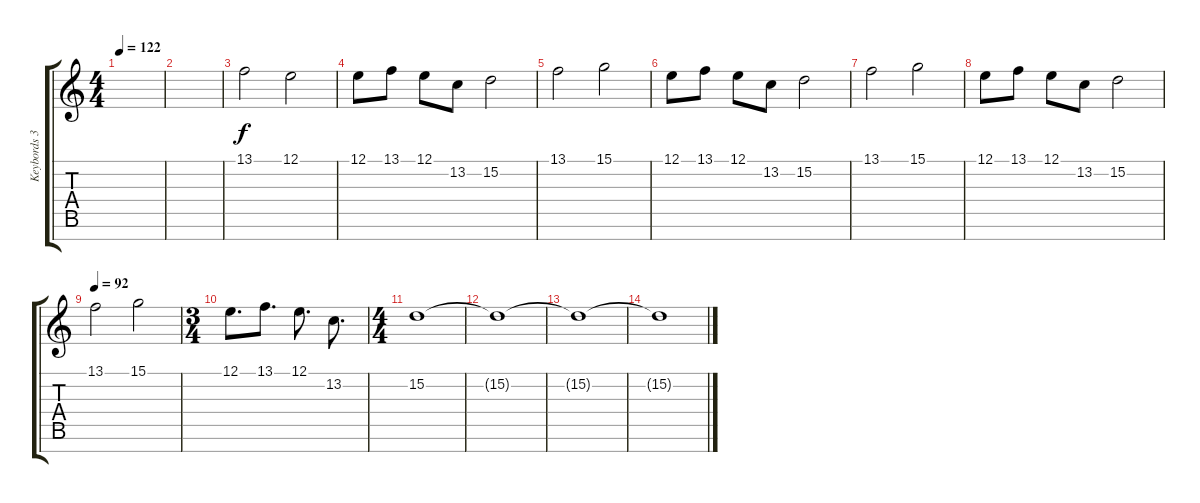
\track ("Keybords 3" "Keybords 3") {instrument flute}
\staff {score tabs}
\tuning (E4 B3 G3 D3 A2 E2 B1) {hide}
\ts (4 4)
\tempo 122
\clef g2
\ks c
|
|
13.1.2{volume 10} 12.1.2 |
12.1.8 13.1.8 12.1.8 13.2.8 15.2.2 |
13.1.2 15.1.2 |
12.1.8 13.1.8 12.1.8 13.2.8 15.2.2 |
13.1.2 15.1.2 |
12.1.8 13.1.8 12.1.8 13.2.8 15.2.2 |
\tempo 92
13.1.2 15.1.2 |
\ts (3 4)
12.1.8{d} 13.1.8{d} 12.1.8{d} 13.2.8{d} |
\ts (4 4)
15.2.1{volume 0} |
15.2{t}.1 |
15.2{t}.1 |
15.2{t}.1
